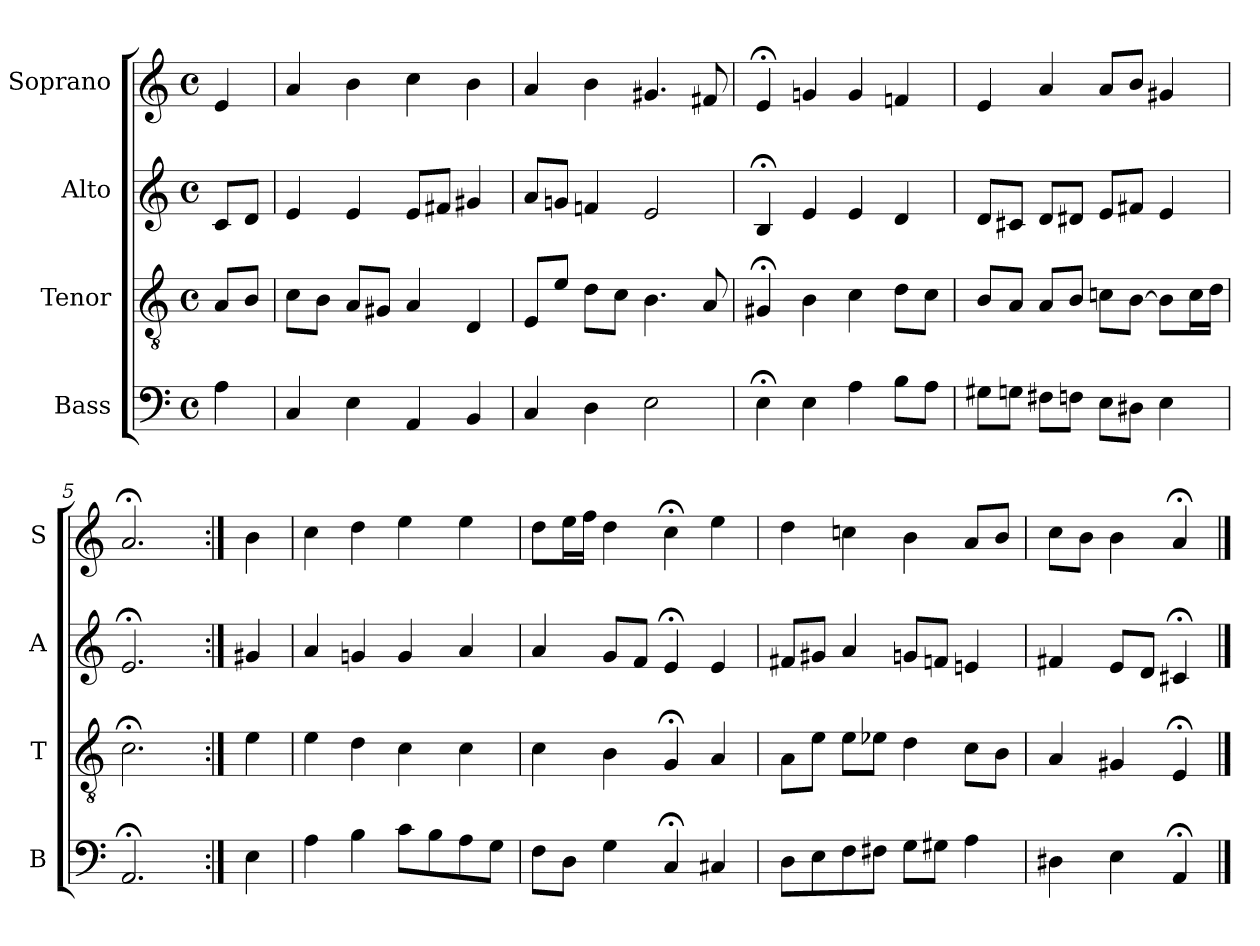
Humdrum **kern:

**kern	**kern	**kern	**kern
*part4	*part3	*part2	*part1
*staff4	*staff3	*staff2	*staff1
*I"Bass	*I"Tenor	*I"Alto	*I"Soprano
*I'B	*I'T	*I'A	*I'S
*clefF4	*clefGv2	*clefG2	*clefG2
*k[]	*k[]	*k[]	*k[]
*a:	*a:	*a:	*a:
*M4/4	*M4/4	*M4/4	*M4/4
*met(c)	*met(c)	*met(c)	*met(c)
*MM100	*MM100	*MM100	*MM100
=	=	=	=
4A	8AL	8cL	4e
.	8BJ	8dJ	.
=1	=1	=1	=1
4C	8cL	4e	4a
.	8BJ	.	.
4E	8AL	4e	4b
.	8G#XJ	.	.
4AA	4A	8eL	4cc
.	.	8f#XJ	.
4BBi	4Di	4g#Xi	4bi
=2	=2	=2	=2
4C	8EL	8aL	4a
.	8eJ	8gnJ	.
4Di	8diL	4fni	4bi
.	8cJ	.	.
2E	4.B	2e	4.g#X
.	8A	.	8f#X
=3	=3	=3	=3
4E;<	4G#X;<	4B;<	4e;<
4E	4B	4e	4gn
4A	4c	4e	4g
8BL	8dL	4d	4fn
8AJ	8cJ	.	.
=4	=4	=4	=4
8G#XL	8BL	8dL	4e
8GnJ	8AJ	8c#XJ	.
8F#XL	8AL	8dL	4a
8FnJ	8BJ	8d#XJ	.
8EL	8cnL	8eL	8aL
8D#XJ	[8BJ	8f#XJ	8bJ
4E	8BL]	4e	4g#X
.	16cL	.	.
.	16dJJ	.	.
=5	=5	=5	=5
2.AA;<	2.c;<	2.e;<	2.a;<
=:|!	=:|!	=:|!	=:|!
4E	4e	4g#X	4b
=6	=6	=6	=6
4A	4e	4a	4cc
4B	4d	4gn	4dd
8cL	4c	4g	4ee
8B	.	.	.
8A	4c	4a	4ee
8GJ	.	.	.
=7	=7	=7	=7
8FL	4c	4a	8ddL
8DJ	.	.	16eeL
.	.	.	16ffJJ
4G	4B	8gL	4dd
.	.	8fJ	.
4C;<	4G;<	4e;<	4cc;<
4C#X	4A	4e	4ee
=8	=8	=8	=8
8DL	8AL	8f#XL	4dd
8E	8eJ	8g#XJ	.
8F	8eL	4a	4ccn
8F#XJ	8e-XJ	.	.
8GL	4d	8gnL	4b
8G#XJ	.	8fnJ	.
4A	8cL	4en	8aL
.	8BJ	.	8bJ
=9	=9	=9	=9
4D#X	4A	4f#X	8ccL
.	.	.	8bJ
4E	4G#X	8eL	4b
.	.	8dJ	.
4AA;<	4E;<	4c#X;<	4a;<
==	==	==	==
*-	*-	*-	*-
